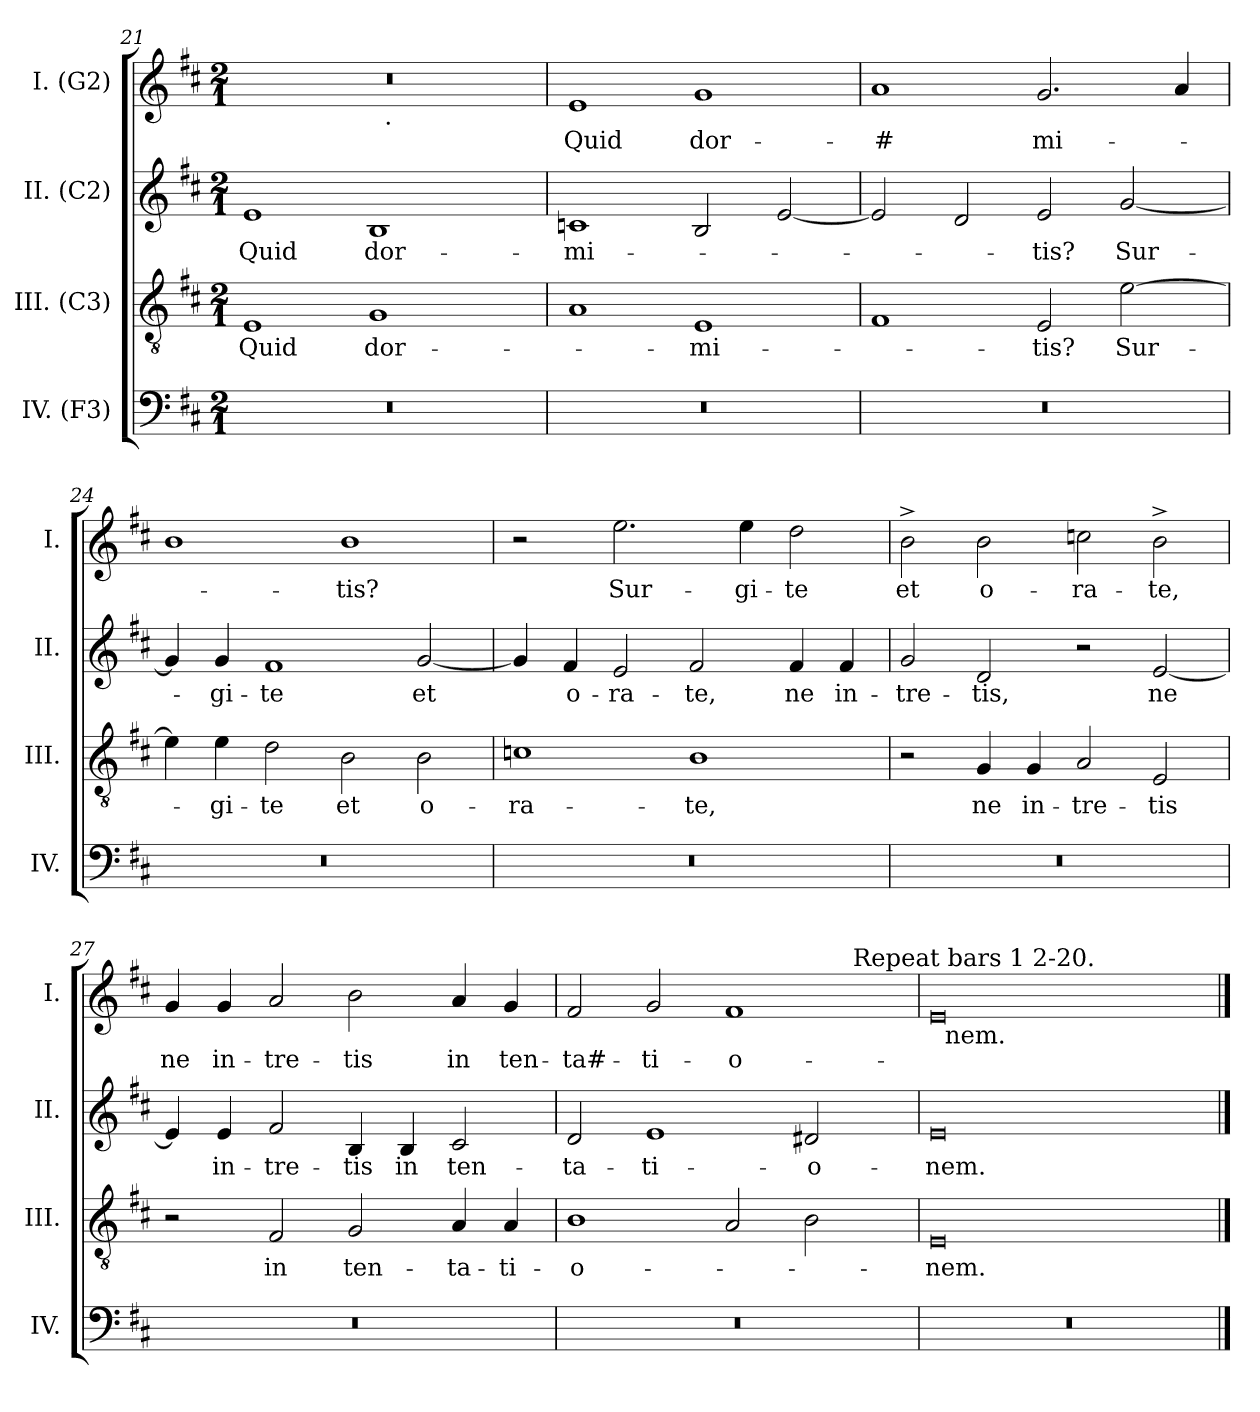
**kern	**kern	**text	**kern	**text	**kern	**text
*part4	*part3	*part3	*part2	*part2	*part1	*part1
*staff4	*staff3	*staff3	*staff2	*staff2	*staff1	*staff1
*I"IV. (F3)	*I"III. (C3)	*	*I"II. (C2)	*	*I"I. (G2)	*
*I'IV.	*I'III.	*	*I'II.	*	*I'I.	*
!!LO:PB:g=z
*clefF4	*clefGv2	*	*clefG2	*	*clefG2	*
*k[f#c#]	*k[f#c#]	*	*k[f#c#]	*	*k[f#c#]	*
*D:	*D:	*	*D:	*	*D:	*
*M2/1	*M2/1	*	*M2/1	*	*M2/1	*
=21	=21	=21	=21	=21	=21	=21
!	!	!LO:LY:b	!	!LO:LY:b	!	!
*	*	*	*	*	*^	*
0r	1E	Quid	1e	Quid	0r	1ryy	.
!	!	!LO:LY:b	!	!LO:LY:b	!	!	!
.	1G	dor-	1B	dor-	.	32ryy	.
!	!	!	!	!	!	!LO:TX:b:t=.	!
.	.	.	.	.	.	2ryy	.
.	.	.	.	.	.	4...ryy	.
=22	=22	=22	=22	=22	=22	=22	=22
!	!	!	!	!LO:LY:b	!	!	!LO:LY:b
*	*	*	*	*	*v	*v	*
0r	1A	.	1cn	-mi-	1e	Quid
!	!	!LO:LY:b	!	!	!	!LO:LY:b
.	1E	-mi-	2B/	.	1g	dor-
.	.	.	[<2e/	.	.	.
=23	=23	=23	=23	=23	=23	=23
!	!	!	!	!	!	!LO:LY:b
0r	1F#	.	2e/]	.	1a	-#
.	.	.	2d/	.	.	.
!	!	!LO:LY:b	!	!LO:LY:b	!	!LO:LY:b
.	2E/	-tis?	2e/	-tis?	2.g/	mi-
!	!	!LO:LY:b	!	!LO:LY:b	!	!
.	[>2e\	Sur-	[<2g/	Sur-	.	.
.	.	.	.	.	4a/	.
=24	=24	=24	=24	=24	=24	=24
0r	4e\]	.	4g/]	.	1b	.
!	!	!LO:LY:b	!	!LO:LY:b	!	!
.	4e\	-gi-	4g/	-gi-	.	.
!	!	!LO:LY:b	!	!LO:LY:b	!	!
.	2d\	-te	1f#	-te	.	.
!	!	!LO:LY:b	!	!	!	!LO:LY:b
.	2B\	et	.	.	1b	-tis?
!	!	!LO:LY:b	!	!LO:LY:b	!	!
.	2B\	o-	[<2g/	et	.	.
=25	=25	=25	=25	=25	=25	=25
!	!	!LO:LY:b	!	!	!	!
0r	1cn	-ra-	4g/]	.	2r	.
!	!	!	!	!LO:LY:b	!	!
.	.	.	4f#/	o-	.	.
!	!	!	!	!LO:LY:b	!	!LO:LY:b
.	.	.	2e/	-ra-	2.ee\	Sur-
!	!	!LO:LY:b	!	!LO:LY:b	!	!
.	1B	-te,	2f#/	-te,	.	.
!	!	!	!	!	!	!LO:LY:b
.	.	.	.	.	4ee\	-gi-
!	!	!	!	!LO:LY:b	!	!LO:LY:b
.	.	.	4f#/	ne	2dd\	-te
!	!	!	!	!LO:LY:b	!	!
.	.	.	4f#/	in-	.	.
!!LO:LB:g=z
=26	=26	=26	=26	=26	=26	=26
!	!	!	!	!LO:LY:b	!	!LO:LY:b
0r	2r	.	2g/	-tre-	2b^>\	et
!	!	!LO:LY:b	!	!LO:LY:b	!	!LO:LY:b
.	4G/	ne	2d/	-tis,	2b\	o-
!	!	!LO:LY:b	!	!	!	!
.	4G/	in-	.	.	.	.
!	!	!LO:LY:b	!	!	!	!LO:LY:b
.	2A/	-tre-	2r	.	2ccn\	-ra-
!	!	!LO:LY:b	!	!LO:LY:b	!	!LO:LY:b
.	2E/	-tis	[<2e/	ne	2b^>\	-te,
=27	=27	=27	=27	=27	=27	=27
!	!	!	!	!	!	!LO:LY:b
0r	2r	.	4e/]	.	4g/	ne
!	!	!	!	!LO:LY:b	!	!LO:LY:b
.	.	.	4e/	in-	4g/	in-
!	!	!LO:LY:b	!	!LO:LY:b	!	!LO:LY:b
.	2F#/	in	2f#/	-tre-	2a/	-tre-
!	!	!LO:LY:b	!	!LO:LY:b	!	!LO:LY:b
.	2G/	ten-	4B/	-tis	2b\	-tis
!	!	!	!	!LO:LY:b	!	!
.	.	.	4B/	in	.	.
!	!	!LO:LY:b	!	!LO:LY:b	!	!LO:LY:b
.	4A/	-ta-	2c#/	ten-	4a/	in
!	!	!LO:LY:b	!	!	!	!LO:LY:b
.	4A/	-ti-	.	.	4g/	ten-
=28	=28	=28	=28	=28	=28	=28
!	!	!LO:LY:b:rj	!	!LO:LY:b	!	!LO:LY:b
*	*	*	*	*	*^	*
0r	1B	-o-	2d/	-ta-	2f#/	1ryy	-ta#-
!	!	!	!	!LO:LY:b	!	!	!LO:LY:b
.	.	.	1e	-ti-	2g/	.	-ti-
!	!	!	!	!	!	!	!LO:LY:b:rj
.	2A/	.	.	.	1f#	2ryy	-o-
!	!	!	!	!LO:LY:b	!	!	!
.	2B\	.	2d#X/	-o-	.	8..ryy	.
!	!	!	!	!	!	!LO:TX:a:t=Repeat bars 1 2-20.	!
.	.	.	.	.	.	4ryy	.
.	.	.	.	.	.	32ryy	.
=29	=29	=29	=29	=29	=29	=29	=29
!	!	!LO:LY:b	!	!LO:LY:b	!	!	!
0r	0E	-nem.	0e	-nem.	0e	32ryy	.
!	!	!	!	!	!	!LO:TX:b:t=nem.	!
.	.	.	.	.	.	1ryy	.
.	.	.	.	.	.	2ryy	.
.	.	.	.	.	.	4...ryy	.
*	*	*	*	*	*v	*v	*
==	==	==	==	==	==	==
*-	*-	*-	*-	*-	*-	*-
